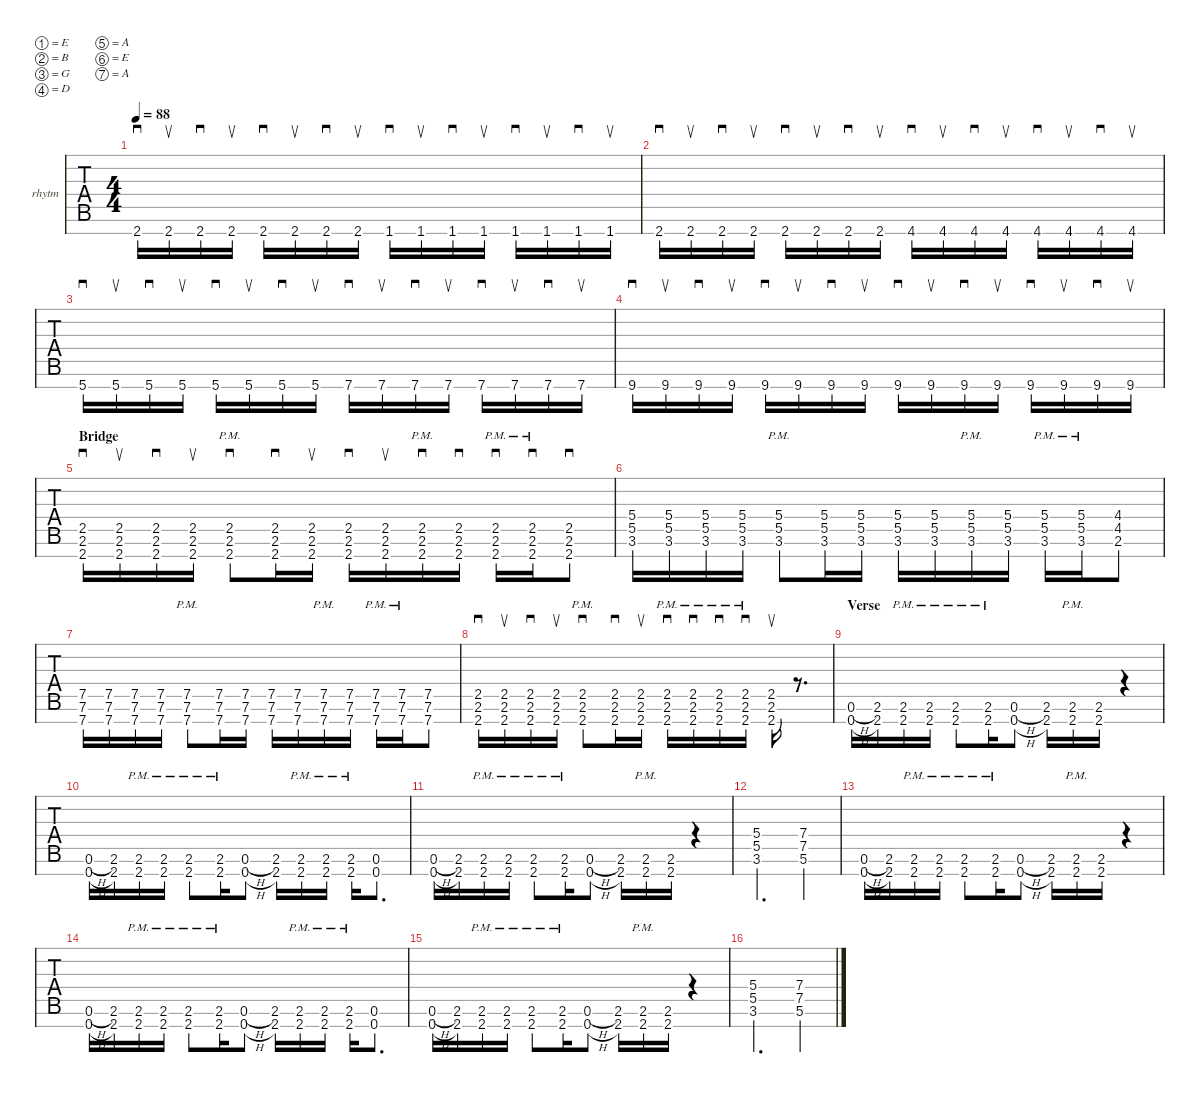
\defaultSystemsLayout 4
\hideDynamics
\bracketExtendMode nobrackets
\firstSystemTrackNameOrientation horizontal
\otherSystemsTrackNameOrientation horizontal
\track ("Rhytm Guitar" "rhytm") {solo instrument distortionguitar}
\staff {tabs}
\tuning (E4 B3 G3 D3 A2 E2 A1)
\ts (4 4)
\tempo 88
\clef g2
\scale
1.05412
\ks bminor
2.7.16{sd dy mf} 2.7.16{su} 2.7.16{sd} 2.7.16{su} 2.7.16{sd} 2.7.16{su} 2.7.16{sd} 2.7.16{su} 1.7.16{sd} 1.7.16{su} 1.7.16{sd} 1.7.16{su} 1.7.16{sd} 1.7.16{su} 1.7.16{sd} 1.7.16{su} |
\scale
0.945884 2.7.16{sd} 2.7.16{su} 2.7.16{sd} 2.7.16{su} 2.7.16{sd} 2.7.16{su} 2.7.16{sd} 2.7.16{su} 4.7.16{sd} 4.7.16{su} 4.7.16{sd} 4.7.16{su} 4.7.16{sd} 4.7.16{su} 4.7.16{sd} 4.7.16{su} |
\scale
1.04969 5.7.16{sd} 5.7.16{su} 5.7.16{sd} 5.7.16{su} 5.7.16{sd} 5.7.16{su} 5.7.16{sd} 5.7.16{su} 7.7.16{sd} 7.7.16{su} 7.7.16{sd} 7.7.16{su} 7.7.16{sd} 7.7.16{su} 7.7.16{sd} 7.7.16{su} |
\scale
0.950305 9.7.16{sd} 9.7.16{su} 9.7.16{sd} 9.7.16{su} 9.7.16{sd} 9.7.16{su} 9.7.16{sd} 9.7.16{su} 9.7.16{sd} 9.7.16{su} 9.7.16{sd} 9.7.16{su} 9.7.16{sd} 9.7.16{su} 9.7.16{sd} 9.7.16{su} |
\section ("" "Bridge")
\scale
1.05412 (2.7 2.6 2.5).16{sd} (2.7 2.6 2.5).16{su} (2.7 2.6 2.5).16{sd} (2.7 2.6 2.5).16{su} (2.7{pm} 2.6{pm} 2.5{pm}).8{sd} (2.7 2.6 2.5).16{sd} (2.7 2.6 2.5).16{su} (2.7 2.6 2.5).16{sd} (2.7 2.6 2.5).16{su} (2.7{pm} 2.6{pm} 2.5{pm}).16{sd} (2.7 2.6 2.5).16{sd} (2.7{pm} 2.6{pm} 2.5{pm}).16{sd} (2.5{pm} 2.6{pm} 2.7{pm}).16{sd} (2.7 2.6 2.5).8{sd} |
\scale
0.945884 (3.6 5.5 5.4).16 (3.6 5.5 5.4).16 (3.6 5.5 5.4).16 (3.6 5.5 5.4).16 (3.6{pm} 5.5{pm} 5.4{pm}).8 (3.6 5.5 5.4).16 (3.6 5.5 5.4).16 (3.6 5.5 5.4).16 (3.6 5.5 5.4).16 (3.6{pm} 5.5{pm} 5.4{pm}).16 (3.6 5.5 5.4).16 (3.6{pm} 5.5{pm} 5.4{pm}).16 (3.6{pm} 5.5{pm} 5.4{pm}).16 (2.6 4.5 4.4).8 |
\scale
1.04969 (7.7 7.6 7.5).16 (7.7 7.6 7.5).16 (7.7 7.6 7.5).16 (7.7 7.6 7.5).16 (7.7{pm} 7.6{pm} 7.5{pm}).8 (7.7 7.6 7.5).16 (7.7 7.6 7.5).16 (7.7 7.6 7.5).16 (7.7 7.6 7.5).16 (7.7{pm} 7.6{pm} 7.5{pm}).16 (7.7 7.6 7.5).16 (7.7{pm} 7.6{pm} 7.5{pm}).16 (7.7{pm} 7.6{pm} 7.5{pm}).16 (7.7 7.6 7.5).8 |
\scale
0.950305 (2.7 2.6 2.5).16{sd} (2.7 2.6 2.5).16{su} (2.7 2.6 2.5).16{sd} (2.7 2.6 2.5).16{su} (2.7{pm} 2.6{pm} 2.5{pm}).8{sd} (2.7 2.6 2.5).16{sd} (2.7 2.6 2.5).16{su} (2.7{pm} 2.6{pm} 2.5{pm}).16{sd} (2.7{pm} 2.6{pm} 2.5{pm}).16{sd} (2.7{pm} 2.6{pm} 2.5{pm}).16{sd} (2.7{pm} 2.6{pm} 2.5{pm}).16{sd} (2.7 2.6 2.5).16{su} r.8{d} |
\section ("" "Verse")
\scale
1.05412 (0.7{h} 0.6{h}).16 (2.7 2.6).16 (2.7{pm} 2.6{pm}).16 (2.7{pm} 2.6{pm}).16 (2.7{pm} 2.6{pm}).8 (2.7{pm} 2.6{pm}).16 (0.7{h} 0.6{h}).8 (2.7 2.6).16 (2.7{pm} 2.6{pm}).16 (2.7 2.6).16 r.4 |
\scale
0.945884 (0.7{h} 0.6{h}).16 (2.7 2.6).16 (2.7{pm} 2.6{pm}).16 (2.7{pm} 2.6{pm}).16 (2.7{pm} 2.6{pm}).8 (2.7{pm} 2.6{pm}).16 (0.7{h} 0.6{h}).8 (2.7 2.6).16 (2.7{pm} 2.6{pm}).16 (2.7{pm} 2.6{pm}).16 (2.7{pm} 2.6{pm}).16 (0.7 0.6).8{d} |
\scale
1.05412 (0.7{h} 0.6{h}).16 (2.7 2.6).16 (2.7{pm} 2.6{pm}).16 (2.7{pm} 2.6{pm}).16 (2.7{pm} 2.6{pm}).8 (2.7{pm} 2.6{pm}).16 (0.7{h} 0.6{h}).8 (2.7 2.6).16 (2.7{pm} 2.6{pm}).16 (2.7 2.6).16 r.4 |
\scale
0.945884 (3.6 5.5 5.4).2{d} (5.6 7.5 7.4).4 |
\scale
1.05412 (0.7{h} 0.6{h}).16 (2.7 2.6).16 (2.7{pm} 2.6{pm}).16 (2.7{pm} 2.6{pm}).16 (2.7{pm} 2.6{pm}).8 (2.7{pm} 2.6{pm}).16 (0.7{h} 0.6{h}).8 (2.7 2.6).16 (2.7{pm} 2.6{pm}).16 (2.7 2.6).16 r.4 |
\scale
0.945884 (0.7{h} 0.6{h}).16 (2.7 2.6).16 (2.7{pm} 2.6{pm}).16 (2.7{pm} 2.6{pm}).16 (2.7{pm} 2.6{pm}).8 (2.7{pm} 2.6{pm}).16 (0.7{h} 0.6{h}).8 (2.7 2.6).16 (2.7{pm} 2.6{pm}).16 (2.7{pm} 2.6{pm}).16 (2.7{pm} 2.6{pm}).16 (0.7 0.6).8{d} |
\scale
1.04969 (0.7{h} 0.6{h}).16 (2.7 2.6).16 (2.7{pm} 2.6{pm}).16 (2.7{pm} 2.6{pm}).16 (2.7{pm} 2.6{pm}).8 (2.7{pm} 2.6{pm}).16 (0.7{h} 0.6{h}).8 (2.7 2.6).16 (2.7{pm} 2.6{pm}).16 (2.7 2.6).16 r.4 |
\scale
0.950305 (3.6 5.5 5.4).2{d} (5.6 7.5 7.4).4
